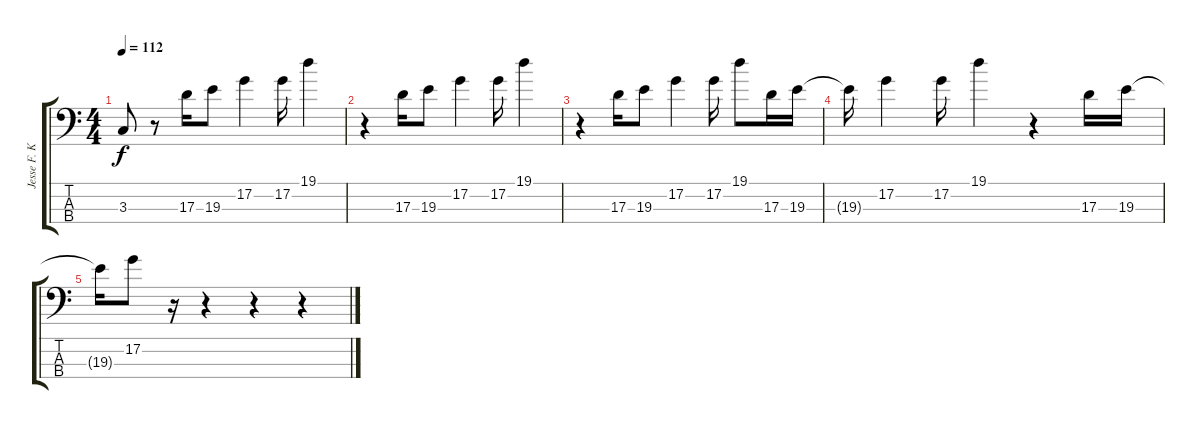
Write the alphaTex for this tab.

\track ("Jesse F. Keeler" "Jesse F. K") {instrument electricbassfinger}
\staff {score tabs}
\tuning (G2 D2 A1 E1) {hide}
\ts (4 4)
\tempo 112
\clef f4
\ks c
3.3.8{dy f} r.8 17.3.16 19.3.8 17.2.4 17.2.16 19.1.4 |
r.4 17.3.16 19.3.8 17.2.4 17.2.16 19.1.4 |
r.4 17.3.16 19.3.8 17.2.4 17.2.16 19.1.8 17.3.16 19.3.16 |
19.3{t}.16 17.2.4 17.2.16 19.1.4 r.4 17.3.16 19.3.16 |
19.3{t}.16 17.2.8 r.16 r.4 r.4 r.4
